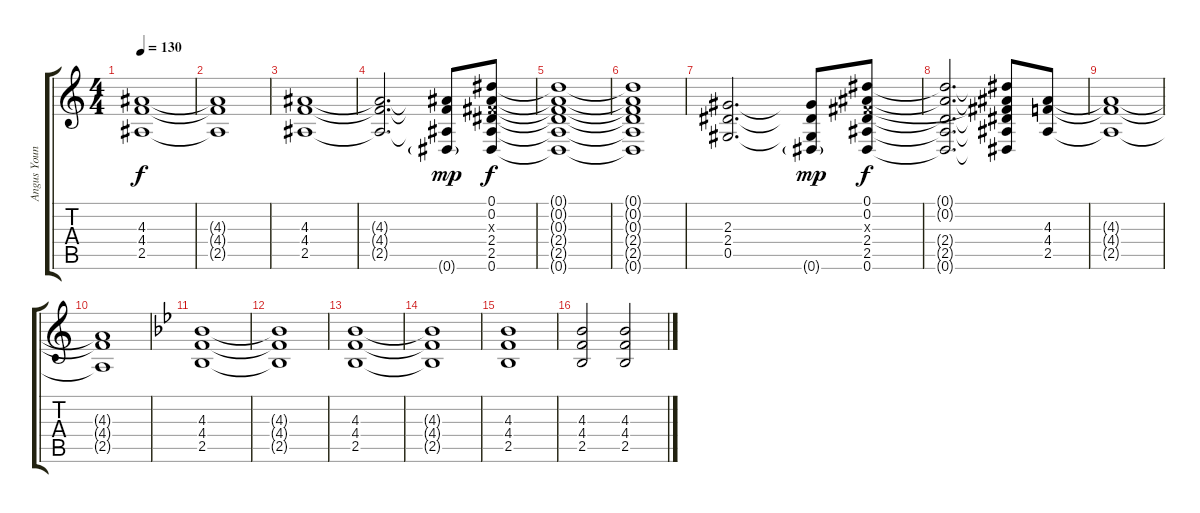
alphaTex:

\track ("Angus Young" "Angus Youn") {instrument overdrivenguitar}
\staff {score tabs}
\tuning (Eb4 Bb3 Gb3 Db3 Ab2 Eb2) {hide}
\ts (4 4)
\tempo 130
\clef g2
\ks c
(4.3{t} 4.4{t} 2.5{t}).1{dy f} |
(4.3{t} 4.4{t} 2.5{t}).1 |
(4.3 4.4 2.5).1 |
(4.3{t} 4.4{t} 2.5{t}).2{d} (4.3{t} 4.4{t} 2.5{t} 0.6{g}).8{dy mp} (0.1 0.2 0.3{x} 2.4 2.5 0.6).8{dy f} |
(0.1{t} 0.2{t} 0.3{t} 2.4{t} 2.5{t} 0.6{t}).1 |
(0.1{t} 0.2{t} 0.3{t} 2.4{t} 2.5{t} 0.6{t}).1 |
(2.3 2.4 0.5).2{d} (2.3{t} 2.4{t} 0.5{t} 0.6{g}).8{dy mp} (0.1 0.2 0.3{x} 2.4 2.5 0.6).8{dy f} |
(0.1{t} 0.2{t} 2.4{t} 2.5{t} 0.6{t}).2{d} (0.1{t} 0.2{t} 0.3{t} 2.4{t} 2.5{t} 0.6{t}).8 (4.3 4.4 2.5).8 |
(4.3{t} 4.4{t} 2.5{t}).1 |
(4.3{t} 4.4{t} 2.5{t}).1 |
\ks bb
(4.3 4.4 2.5).1 |
(4.3{t} 4.4{t} 2.5{t}).1 |
(4.3 4.4 2.5).1 |
(4.3{t} 4.4{t} 2.5{t}).1 |
(4.3 4.4 2.5).1 |
(4.3 4.4 2.5).2 (4.3 4.4 2.5).2
